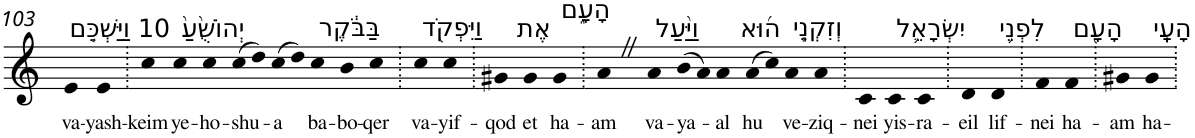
**kern	**text
*part1	*part1
*staff1	*staff1
*I"Piano	*
*I'Pno	*
!!LO:PB:g=z
*clefG2	*
*k[]	*
=103	=103
!LO:TX:a:t=10 וַיַּשְׁכֵּ֤ם	!
!	!LO:LY:b
4e	va-
!	!LO:LY:b
4e	-yash-
=104.	=104.
!	!LO:LY:b
4cc	-keim
!LO:TX:a:t=יְהוֹשֻׁ֙עַ֙	!
!	!LO:LY:b
4cc	ye-
!	!LO:LY:b
4cc	-ho-
!	!LO:LY:b
(>8cc	-shu-
8dd)	.
!	!LO:LY:b
(>8cc	-a
8dd)	.
!LO:TX:a:t=בַּבֹּ֔קֶר	!
!	!LO:LY:b
4cc	ba-
!	!LO:LY:b
4b	-bo-
!	!LO:LY:b
4cc	-qer
=105.	=105.
!LO:TX:a:t=וַיִּפְקֹ֖ד	!
!	!LO:LY:b
4cc	va-
!	!LO:LY:b
4cc	-yif-
=106.	=106.
!	!LO:LY:b
4g#X	-qod
!LO:TX:a:t=אֶת	!
!	!LO:LY:b
4g#	et
!LO:TX:a:t=הָעָ֑ם	!
!	!LO:LY:b
4g#	ha-
=107.	=107.
!	!LO:LY:b
4aZ	-am
!LO:TX:a:t=וַיַּ֨עַל	!
!	!LO:LY:b
4a	va-
!	!LO:LY:b
(>8b	-ya-
8a)	.
!	!LO:LY:b
4a	-al
!LO:TX:a:t=ה֜וּא	!
!	!LO:LY:b
(>8a	hu
8cc)	.
!LO:TX:a:t=וְזִקְנֵ֧י	!
!	!LO:LY:b
4a	ve-
!	!LO:LY:b
4a	-ziq-
=108.	=108.
!	!LO:LY:b
4c	-nei
!LO:TX:a:t=יִשְׂרָאֵ֛ל	!
!	!LO:LY:b
4c	yis-
!	!LO:LY:b
4c	-ra-
=109.	=109.
!	!LO:LY:b
4d	-eil
!LO:TX:a:t=לִפְנֵ֥י	!
!	!LO:LY:b
4d	lif-
=110.	=110.
!	!LO:LY:b
4f	-nei
!LO:TX:a:t=הָעָ֖ם	!
!	!LO:LY:b
4f	ha-
=111.	=111.
!	!LO:LY:b
4g#X	-am
!LO:TX:a:t=הָעָֽי	!
!	!LO:LY:b
4g#	ha-
=.	=.
*-	*-
